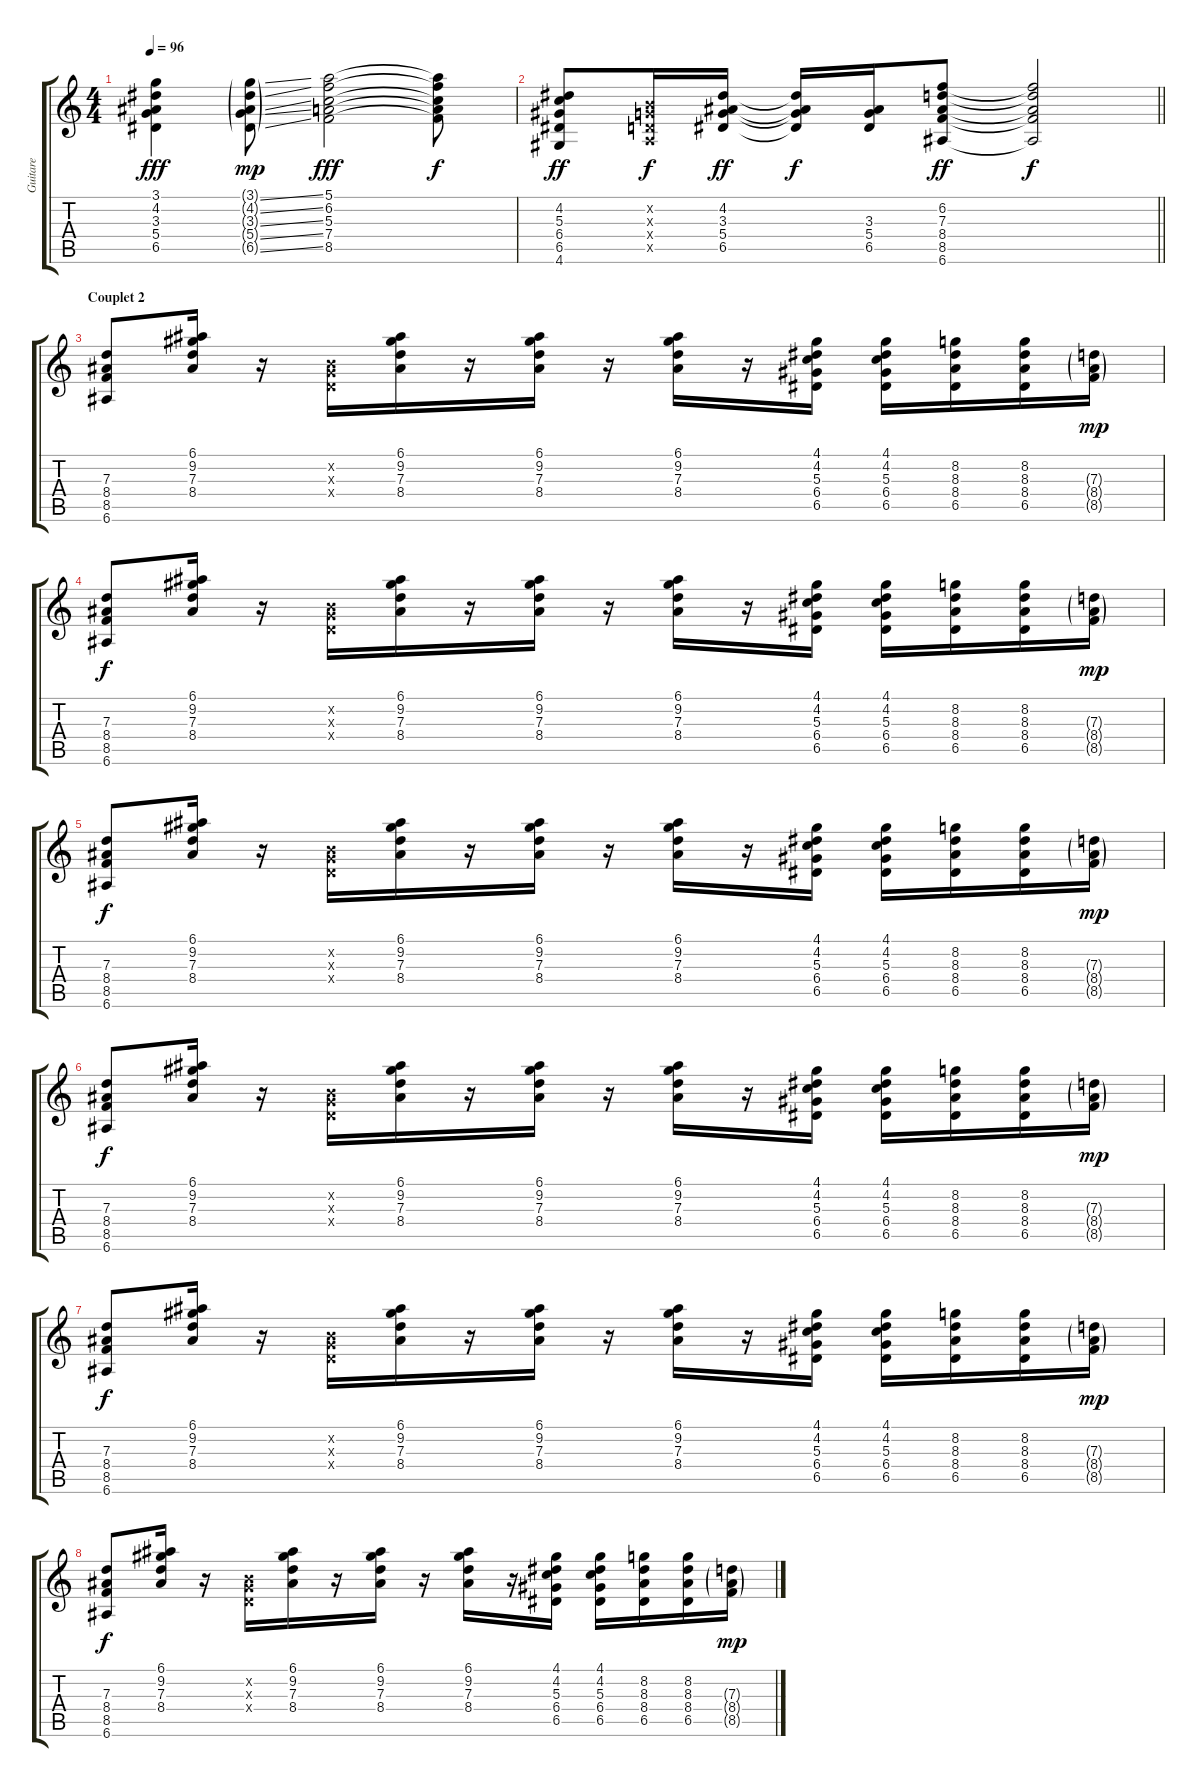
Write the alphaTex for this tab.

\track ("Guitare" "Guitare") {instrument electricguitarmuted}
\staff {score tabs}
\tuning (E4 B3 G3 D3 A2 E2) {hide}
\ts (4 4)
\tempo 96
\clef g2
\ks c
(3.1 4.2 3.3 5.4 6.5).4{dy fff} (3.1{ss g} 4.2{ss g} 3.3{ss g} 5.4{ss g} 6.5{ss g}).8{dy mp} (5.1 6.2 5.3 7.4 8.5).2{dy fff} (5.1{t} 6.2{t} 5.3{t} 7.4{t} 8.5{t}).8{dy f} |
\barLineRight lightlight
(4.2 5.3 6.4 6.5 4.6).8{dy ff} (0.2{x} 0.3{x} 0.4{x} 0.5{x}).16{dy f} (4.2 3.3 5.4 6.5).16{dy ff} (4.2{t} 3.3{t} 5.4{t} 6.5{t}).16{dy f} (3.3 5.4 6.5).16 (6.2 7.3 8.4 8.5 6.6).8{dy ff} (6.2{t} 7.3{t} 8.4{t} 8.5{t} 6.6{t}).2{dy f} |
\section ("" "Couplet 2")
(7.3 8.4 8.5 6.6).8 (6.1 9.2 7.3 8.4).16 r.16 (0.2{x} 0.3{x} 0.4{x}).16 (6.1 9.2 7.3 8.4).16 r.16 (6.1 9.2 7.3 8.4).16 r.16 (6.1 9.2 7.3 8.4).16 r.16 (4.1 4.2 5.3 6.4 6.5).16 (4.1 4.2 5.3 6.4 6.5).16 (8.2 8.3 8.4 6.5).16 (8.2 8.3 8.4 6.5).16 (7.3{g} 8.4{g} 8.5{g}).16{dy mp} |
(7.3 8.4 8.5 6.6).8{dy f} (6.1 9.2 7.3 8.4).16 r.16 (0.2{x} 0.3{x} 0.4{x}).16 (6.1 9.2 7.3 8.4).16 r.16 (6.1 9.2 7.3 8.4).16 r.16 (6.1 9.2 7.3 8.4).16 r.16 (4.1 4.2 5.3 6.4 6.5).16 (4.1 4.2 5.3 6.4 6.5).16 (8.2 8.3 8.4 6.5).16 (8.2 8.3 8.4 6.5).16 (7.3{g} 8.4{g} 8.5{g}).16{dy mp} |
(7.3 8.4 8.5 6.6).8{dy f} (6.1 9.2 7.3 8.4).16 r.16 (0.2{x} 0.3{x} 0.4{x}).16 (6.1 9.2 7.3 8.4).16 r.16 (6.1 9.2 7.3 8.4).16 r.16 (6.1 9.2 7.3 8.4).16 r.16 (4.1 4.2 5.3 6.4 6.5).16 (4.1 4.2 5.3 6.4 6.5).16 (8.2 8.3 8.4 6.5).16 (8.2 8.3 8.4 6.5).16 (7.3{g} 8.4{g} 8.5{g}).16{dy mp} |
(7.3 8.4 8.5 6.6).8{dy f} (6.1 9.2 7.3 8.4).16 r.16 (0.2{x} 0.3{x} 0.4{x}).16 (6.1 9.2 7.3 8.4).16 r.16 (6.1 9.2 7.3 8.4).16 r.16 (6.1 9.2 7.3 8.4).16 r.16 (4.1 4.2 5.3 6.4 6.5).16 (4.1 4.2 5.3 6.4 6.5).16 (8.2 8.3 8.4 6.5).16 (8.2 8.3 8.4 6.5).16 (7.3{g} 8.4{g} 8.5{g}).16{dy mp} |
(7.3 8.4 8.5 6.6).8{dy f} (6.1 9.2 7.3 8.4).16 r.16 (0.2{x} 0.3{x} 0.4{x}).16 (6.1 9.2 7.3 8.4).16 r.16 (6.1 9.2 7.3 8.4).16 r.16 (6.1 9.2 7.3 8.4).16 r.16 (4.1 4.2 5.3 6.4 6.5).16 (4.1 4.2 5.3 6.4 6.5).16 (8.2 8.3 8.4 6.5).16 (8.2 8.3 8.4 6.5).16 (7.3{g} 8.4{g} 8.5{g}).16{dy mp} |
(7.3 8.4 8.5 6.6).8{dy f} (6.1 9.2 7.3 8.4).16 r.16 (0.2{x} 0.3{x} 0.4{x}).16 (6.1 9.2 7.3 8.4).16 r.16 (6.1 9.2 7.3 8.4).16 r.16 (6.1 9.2 7.3 8.4).16 r.16 (4.1 4.2 5.3 6.4 6.5).16 (4.1 4.2 5.3 6.4 6.5).16 (8.2 8.3 8.4 6.5).16 (8.2 8.3 8.4 6.5).16 (7.3{g} 8.4{g} 8.5{g}).16{dy mp}
